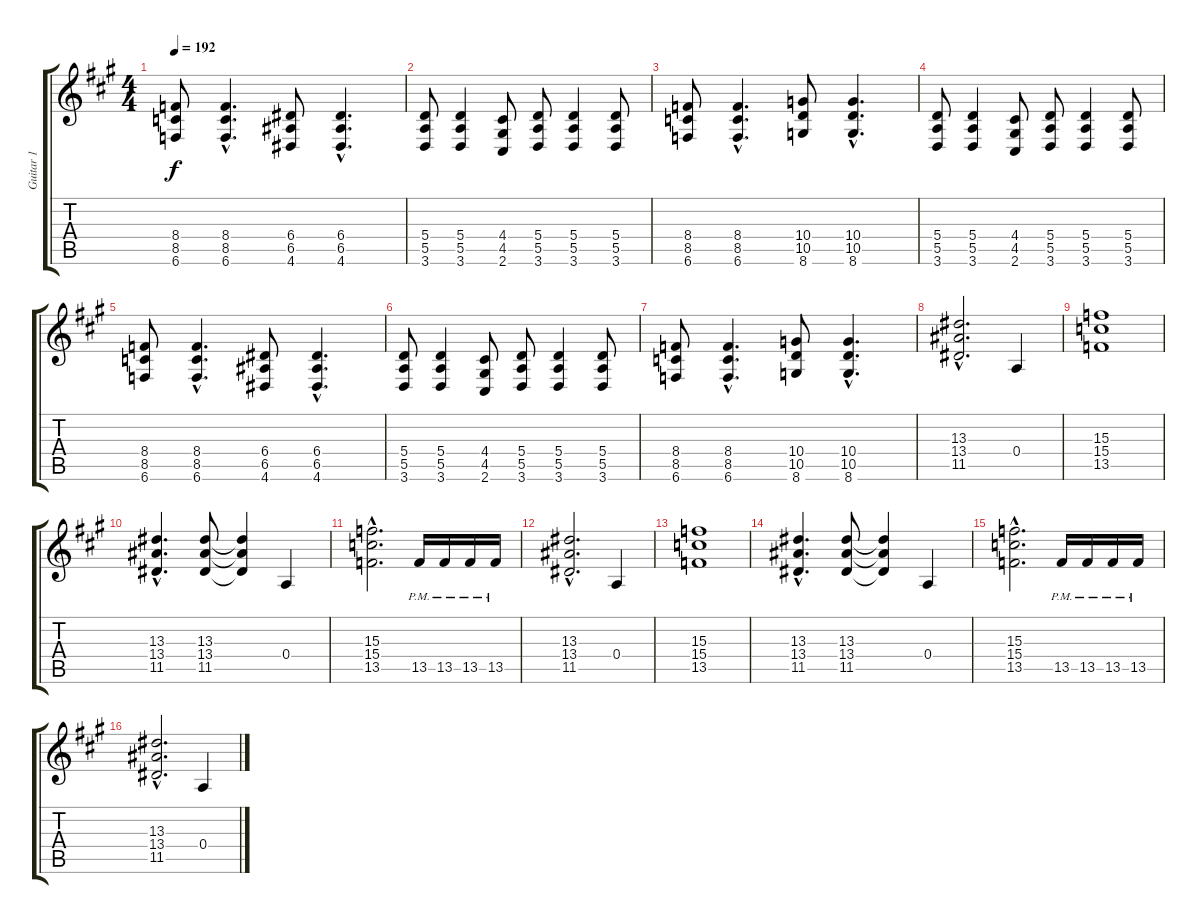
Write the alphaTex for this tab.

\track ("Guitar 1" "Guitar 1") {instrument overdrivenguitar}
\staff {score tabs}
\tuning (B3 Gb3 D3 A2 E2 B1) {hide}
\ts (4 4)
\tempo 192
\clef g2
\ks f#minor
(8.4 8.5 6.6).8{dy f} (8.4{hac} 8.5{hac} 6.6{hac}).4{d} (6.4 6.5 4.6).8 (6.4{hac} 6.5{hac} 4.6{hac}).4{d} |
(5.4 5.5 3.6).8 (5.4 5.5 3.6).4 (4.4 4.5 2.6).8 (5.4 5.5 3.6).8 (5.4 5.5 3.6).4 (5.4 5.5 3.6).8 |
(8.4 8.5 6.6).8 (8.4{hac} 8.5{hac} 6.6{hac}).4{d} (10.4 10.5 8.6).8 (10.4{hac} 10.5{hac} 8.6{hac}).4{d} |
(5.4 5.5 3.6).8 (5.4 5.5 3.6).4 (4.4 4.5 2.6).8 (5.4 5.5 3.6).8 (5.4 5.5 3.6).4 (5.4 5.5 3.6).8 |
(8.4 8.5 6.6).8 (8.4{hac} 8.5{hac} 6.6{hac}).4{d} (6.4 6.5 4.6).8 (6.4{hac} 6.5{hac} 4.6{hac}).4{d} |
(5.4 5.5 3.6).8 (5.4 5.5 3.6).4 (4.4 4.5 2.6).8 (5.4 5.5 3.6).8 (5.4 5.5 3.6).4 (5.4 5.5 3.6).8 |
(8.4 8.5 6.6).8 (8.4{hac} 8.5{hac} 6.6{hac}).4{d} (10.4 10.5 8.6).8 (10.4{hac} 10.5{hac} 8.6{hac}).4{d} |
(13.3{hac} 13.4{hac} 11.5{hac}).2{d} 0.4.4 |
(15.3 15.4 13.5).1 |
(13.3{hac} 13.4{hac} 11.5{hac}).4{d} (13.3 13.4 11.5).8 (13.3{t} 13.4{t} 11.5{t}).4 0.4.4 |
(15.3{hac} 15.4{hac} 13.5{hac}).2{d} 13.5{pm}.16 13.5{pm}.16 13.5{pm}.16 13.5{pm}.16 |
(13.3{hac} 13.4{hac} 11.5{hac}).2{d} 0.4.4 |
(15.3 15.4 13.5).1 |
(13.3{hac} 13.4{hac} 11.5{hac}).4{d} (13.3 13.4 11.5).8 (13.3{t} 13.4{t} 11.5{t}).4 0.4.4 |
(15.3{hac} 15.4{hac} 13.5{hac}).2{d} 13.5{pm}.16 13.5{pm}.16 13.5{pm}.16 13.5{pm}.16 |
(13.3{hac} 13.4{hac} 11.5{hac}).2{d} 0.4.4
